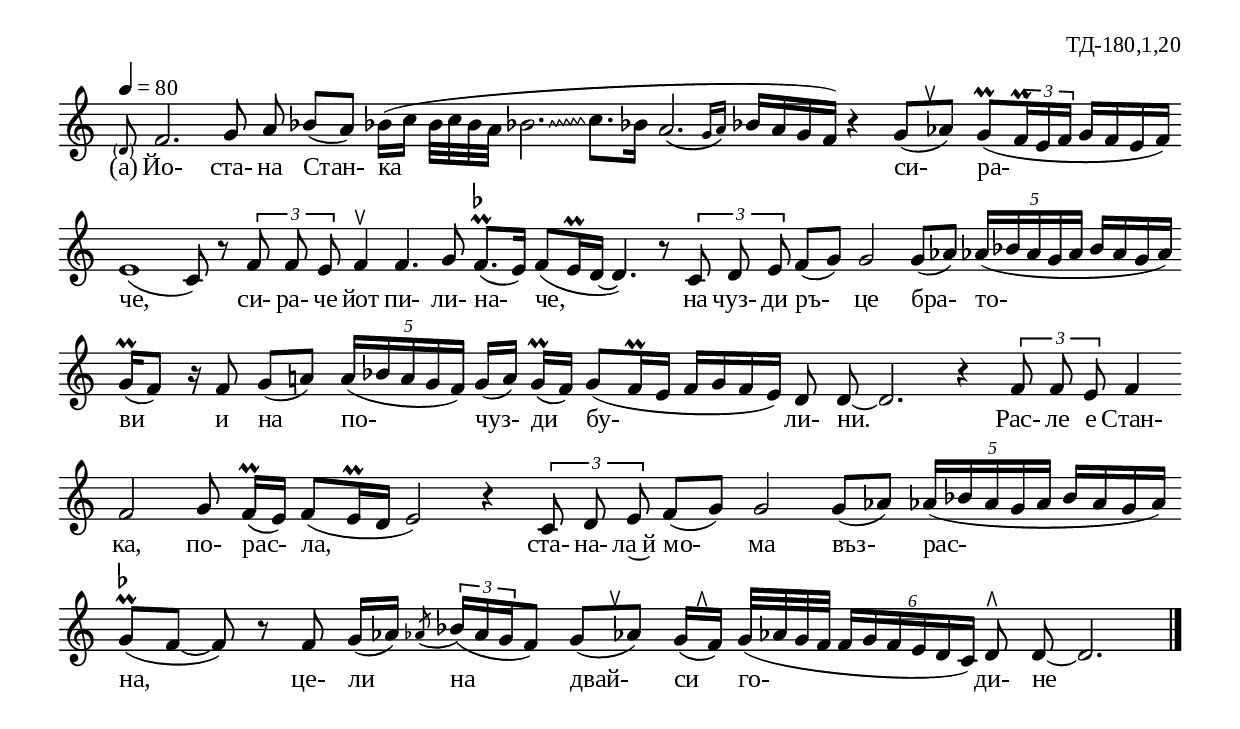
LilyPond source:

%{
td_180_1_20
%}

\include "td-preamble.ly"

\score {
\relative c' {
\tempo 4 = 80
\cadenzaOn
\parG
\override Glissando #'style = #'zigzag
\ii \parenthesize d8 f2. g8 a\noBeam bes[( a)] bes!16[( c] bes32[ c bes a] bes!2.\glissando
c8.[ bes!16] \afterGrace a2.\( { g16[ a]\) } bes!16[ a g f]) r4
\bar ""
g8([ s^\ltoe aes]) \bar "" g\prall[( \times 2/3 { f16\prall e f] } \bar "" 
g[ f e f]) \bar "" e1( c8) r8 
\times 2/3 { f8 f\noBeam e } \bar "" f4^\ltoe \bar "" f4. g8\noBeam
\bar ""
f8.\prall^\markup { \flat }[( e16]) \bar "" f8([ e16\prall d]~ d4.) r8 \bar "" 
\times 2/3 { c8 d\noBeam e } f[( g]) g2
g8([ aes!]) \times 4/5 { aes!16[( bes! aes g aes] } bes[ aes g aes])
\bar ""
g16\prall([ f8]) r16 \bar "" f8\noBeam g([ a]) \bar "" 
\times 4/5 { a16[( bes! a g f)] } g16[( a]) \bar ""
g\prall[( f]) g8([ f16\prall e] f[ g f e]) d8 d\noBeam~ d2. r4
\bar ""
\times 2/3 { f8 f\noBeam e } f4 \bar "" f2 g8 f16\prall[( e]) f8([ e16\prall d] e2) r4
\bar ""
\times 2/3 { c8 d\noBeam e } f[( g]) g2 \bar "" g8([ aes!)] \bar "" 
\times 4/5 { aes!16[( bes! aes g aes] }
bes[ aes g aes])  \bar ""  g8\prall^\markup { \flat }([ f]~ f\noBeam) r8
\bar ""
f8 g16[( aes!]) \acciaccatura aes!8 \times 2/3 { bes!16[( aes g } f8)] 
g([ s^\ltoe aes!]) g16([ s\rtoe f])
g32[( aes! g f] \times 4/6 { f16[ g f e d c)] } d8\noBeam^\rtoe d~ d2.
 \bar "|."   
}
\addlyrics { "(а)" Йо- ста- на Стан- ка си- ра- че, си- ра- че йот пи- ли- на- че,
на чуз- ди ръ- це бра- то- ви и на по- чуз- ди бу- ли- ни.
Рас- ле е Стан- ка, по- рас- ла, ста- на- ла~й мо- ма въз- рас- на, 
це- ли на двай- си го- ди- не }
%
\layout {
   \context { 
	    \Staff \remove "Time_signature_engraver" } 
  indent = #0
  line-width = 190\mm
  ragged-right=##f
}
%
\midi { 
	\context {
		\Score tempoWholesPerMinute = #(ly:make-moment 80 4)
		}
	}
}
%
\header{
  opus = "ТД-180,1,20"
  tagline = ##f
}


